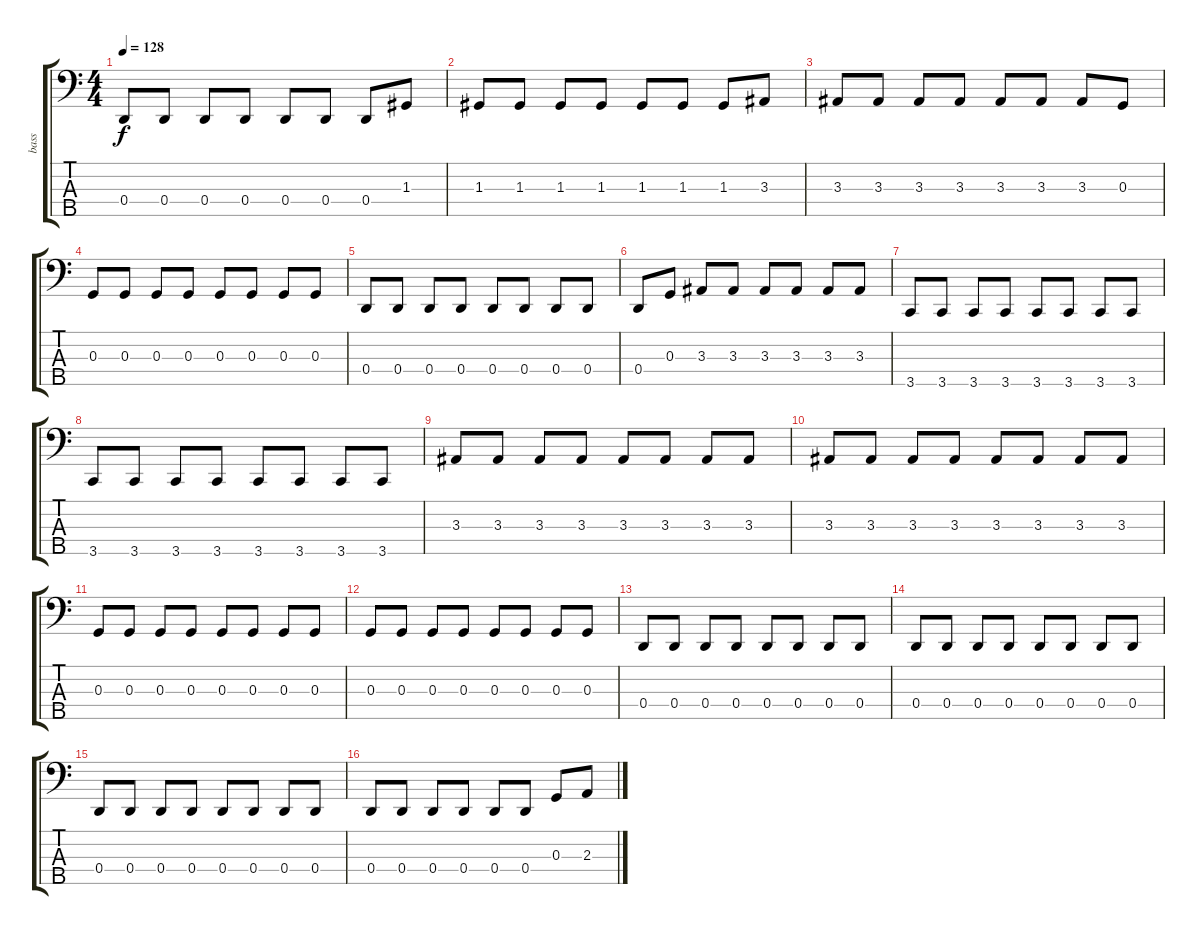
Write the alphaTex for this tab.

\track ("bass" "bass") {instrument electricbassfinger}
\staff {score tabs}
\tuning (F2 C2 G1 D1 A0) {hide}
\ts (4 4)
\tempo 128
\clef f4
\ks c
0.4.8{dy f} 0.4.8 0.4.8 0.4.8 0.4.8 0.4.8 0.4.8 1.3.8 |
1.3.8 1.3.8 1.3.8 1.3.8 1.3.8 1.3.8 1.3.8 3.3.8 |
3.3.8 3.3.8 3.3.8 3.3.8 3.3.8 3.3.8 3.3.8 0.3.8 |
0.3.8 0.3.8 0.3.8 0.3.8 0.3.8 0.3.8 0.3.8 0.3.8 |
0.4.8 0.4.8 0.4.8 0.4.8 0.4.8 0.4.8 0.4.8 0.4.8 |
0.4.8 0.3.8 3.3.8 3.3.8 3.3.8 3.3.8 3.3.8 3.3.8 |
3.5.8 3.5.8 3.5.8 3.5.8 3.5.8 3.5.8 3.5.8 3.5.8 |
3.5.8 3.5.8 3.5.8 3.5.8 3.5.8 3.5.8 3.5.8 3.5.8 |
3.3.8 3.3.8 3.3.8 3.3.8 3.3.8 3.3.8 3.3.8 3.3.8 |
3.3.8 3.3.8 3.3.8 3.3.8 3.3.8 3.3.8 3.3.8 3.3.8 |
0.3.8 0.3.8 0.3.8 0.3.8 0.3.8 0.3.8 0.3.8 0.3.8 |
0.3.8 0.3.8 0.3.8 0.3.8 0.3.8 0.3.8 0.3.8 0.3.8 |
0.4.8 0.4.8 0.4.8 0.4.8 0.4.8 0.4.8 0.4.8 0.4.8 |
0.4.8 0.4.8 0.4.8 0.4.8 0.4.8 0.4.8 0.4.8 0.4.8 |
0.4.8 0.4.8 0.4.8 0.4.8 0.4.8 0.4.8 0.4.8 0.4.8 |
0.4.8 0.4.8 0.4.8 0.4.8 0.4.8 0.4.8 0.3.8 2.3.8
